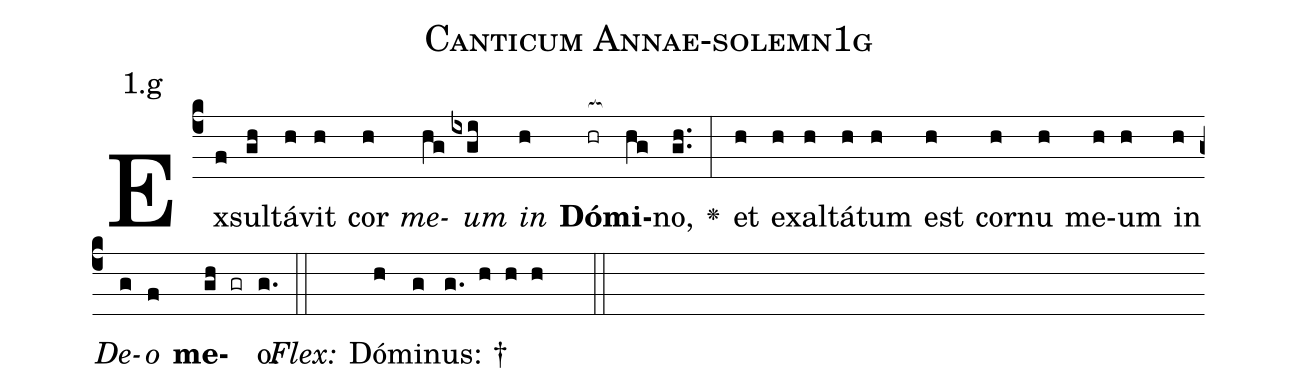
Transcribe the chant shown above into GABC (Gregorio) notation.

name: Canticum Annae-solemn1g;
annotation: 1.g;
%%
(c4)Ex(f)sul(gh)tá(h)vit(h) cor(h) <i>me</i>(hg)<i>um</i>(ixgi) <i>in</i>(h) <b>Dó</b>(hr[ocb:1{])<b>mi</b>(hg[ocb:0}])no,(gh..) <v>\greheightstar</v>(:) et(h) e(h)xal(h)tá(h)tum(h) est(h) cor(h)nu(h) me(h)um(h) in(h) <i>De</i>(g)<i>o</i>(f) <b>me</b>(gh gr)o.(g.) (::)
<i>Flex:</i>()  Dó(h)mi(g)nus: †(g. h h h  ::)

%E(h) u(h) o(g) u(f) a(gh) e.(g.) (::)
